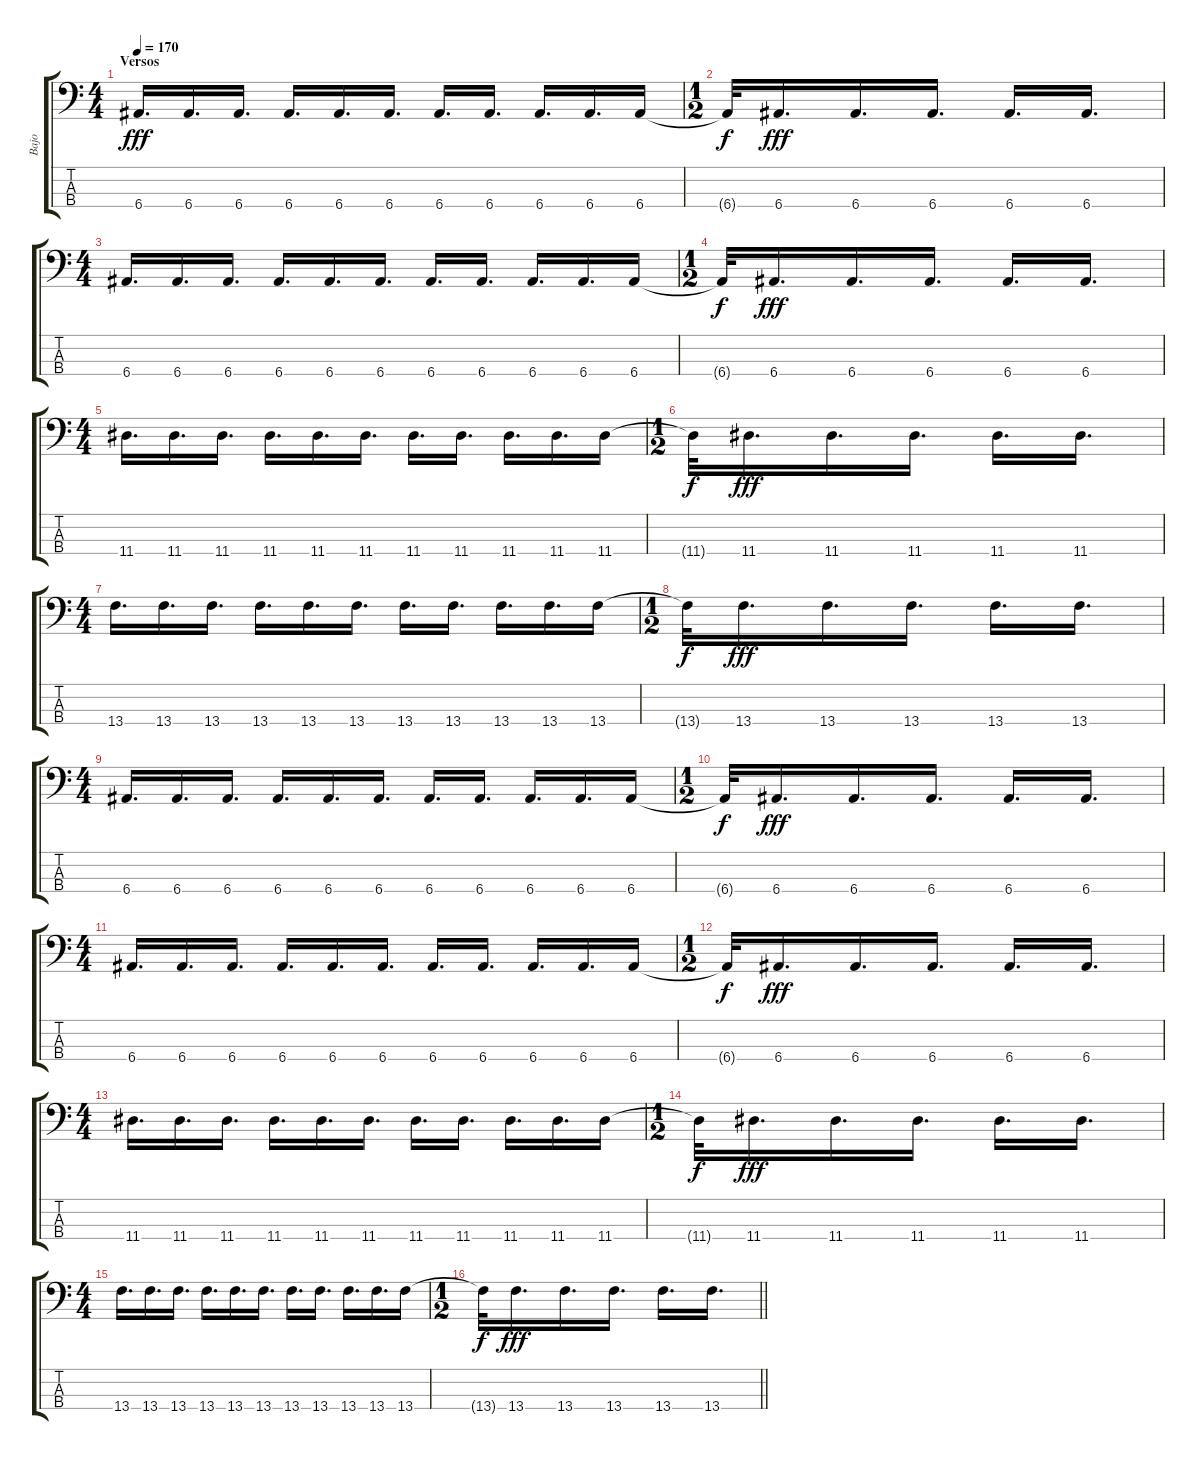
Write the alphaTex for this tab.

\track ("Bajo" "Bajo") {instrument electricbasspick}
\staff {score tabs}
\tuning (G2 D2 A1 E1) {hide}
\ts (4 4)
\section ("" "Versos")
\tempo 170
\clef f4
\ks c
6.4.16{d dy fff} 6.4.16{d} 6.4.16{d} 6.4.16{d} 6.4.16{d} 6.4.16{d} 6.4.16{d} 6.4.16{d} 6.4.16{d} 6.4.16{d} 6.4.16 |
\ts (1 2)
6.4{t}.32{dy f} 6.4.16{d dy fff} 6.4.16{d} 6.4.16{d} 6.4.16{d} 6.4.16{d} |
\ts (4 4)
6.4.16{d} 6.4.16{d} 6.4.16{d} 6.4.16{d} 6.4.16{d} 6.4.16{d} 6.4.16{d} 6.4.16{d} 6.4.16{d} 6.4.16{d} 6.4.16 |
\ts (1 2)
6.4{t}.32{dy f} 6.4.16{d dy fff} 6.4.16{d} 6.4.16{d} 6.4.16{d} 6.4.16{d} |
\ts (4 4)
11.4.16{d} 11.4.16{d} 11.4.16{d} 11.4.16{d} 11.4.16{d} 11.4.16{d} 11.4.16{d} 11.4.16{d} 11.4.16{d} 11.4.16{d} 11.4.16 |
\ts (1 2)
11.4{t}.32{dy f} 11.4.16{d dy fff} 11.4.16{d} 11.4.16{d} 11.4.16{d} 11.4.16{d} |
\ts (4 4)
13.4.16{d} 13.4.16{d} 13.4.16{d} 13.4.16{d} 13.4.16{d} 13.4.16{d} 13.4.16{d} 13.4.16{d} 13.4.16{d} 13.4.16{d} 13.4.16 |
\ts (1 2)
13.4{t}.32{dy f} 13.4.16{d dy fff} 13.4.16{d} 13.4.16{d} 13.4.16{d} 13.4.16{d} |
\ts (4 4)
6.4.16{d} 6.4.16{d} 6.4.16{d} 6.4.16{d} 6.4.16{d} 6.4.16{d} 6.4.16{d} 6.4.16{d} 6.4.16{d} 6.4.16{d} 6.4.16 |
\ts (1 2)
6.4{t}.32{dy f} 6.4.16{d dy fff} 6.4.16{d} 6.4.16{d} 6.4.16{d} 6.4.16{d} |
\ts (4 4)
6.4.16{d} 6.4.16{d} 6.4.16{d} 6.4.16{d} 6.4.16{d} 6.4.16{d} 6.4.16{d} 6.4.16{d} 6.4.16{d} 6.4.16{d} 6.4.16 |
\ts (1 2)
6.4{t}.32{dy f} 6.4.16{d dy fff} 6.4.16{d} 6.4.16{d} 6.4.16{d} 6.4.16{d} |
\ts (4 4)
11.4.16{d} 11.4.16{d} 11.4.16{d} 11.4.16{d} 11.4.16{d} 11.4.16{d} 11.4.16{d} 11.4.16{d} 11.4.16{d} 11.4.16{d} 11.4.16 |
\ts (1 2)
11.4{t}.32{dy f} 11.4.16{d dy fff} 11.4.16{d} 11.4.16{d} 11.4.16{d} 11.4.16{d} |
\ts (4 4)
13.4.16{d} 13.4.16{d} 13.4.16{d} 13.4.16{d} 13.4.16{d} 13.4.16{d} 13.4.16{d} 13.4.16{d} 13.4.16{d} 13.4.16{d} 13.4.16 |
\ts (1 2)
\barLineRight lightlight
13.4{t}.32{dy f} 13.4.16{d dy fff} 13.4.16{d} 13.4.16{d} 13.4.16{d} 13.4.16{d}
